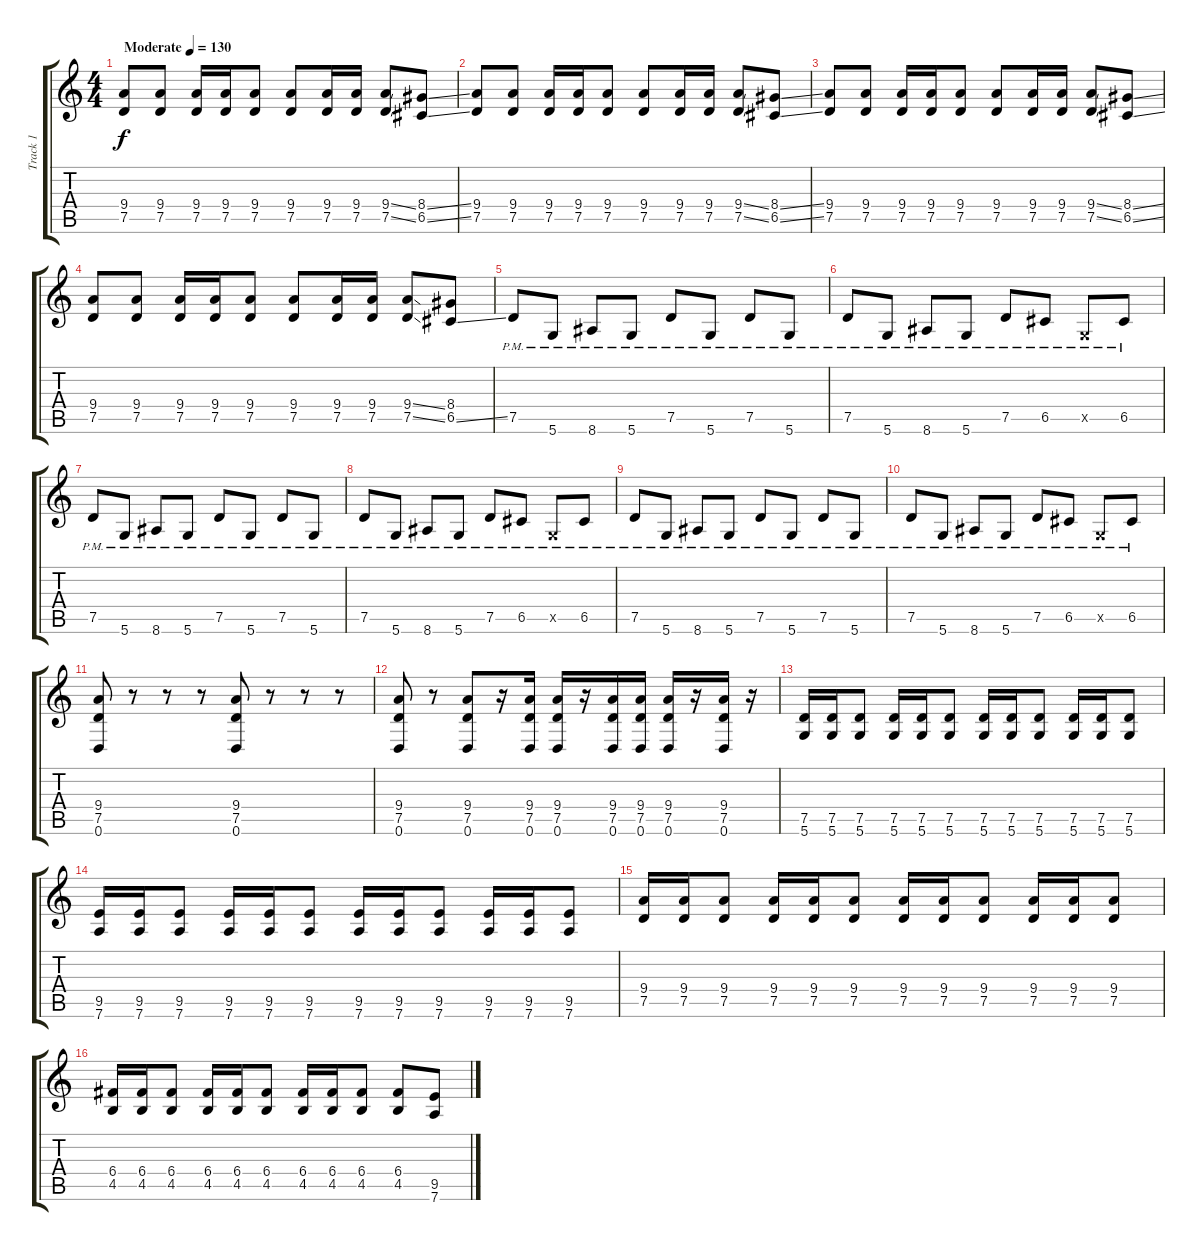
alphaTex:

\track ("Track 1" "Track 1") {instrument distortionguitar}
\staff {score tabs}
\tuning (D4 A3 F3 C3 G2 D2) {hide}
\ts (4 4)
\tempo (130 "Moderate")
\clef g2
\ks c
(9.4 7.5).8{dy f instrument distortionguitar} (9.4 7.5).8 (9.4 7.5).16 (9.4 7.5).16 (9.4 7.5).8 (9.4 7.5).8 (9.4 7.5).16 (9.4 7.5).16 (9.4{ss} 7.5{ss}).8 (8.4{ss} 6.5{ss}).8 |
(9.4 7.5).8 (9.4 7.5).8 (9.4 7.5).16 (9.4 7.5).16 (9.4 7.5).8 (9.4 7.5).8 (9.4 7.5).16 (9.4 7.5).16 (9.4{ss} 7.5{ss}).8 (8.4{ss} 6.5{ss}).8 |
(9.4 7.5).8 (9.4 7.5).8 (9.4 7.5).16 (9.4 7.5).16 (9.4 7.5).8 (9.4 7.5).8 (9.4 7.5).16 (9.4 7.5).16 (9.4{ss} 7.5{ss}).8 (8.4{ss} 6.5{ss}).8 |
(9.4 7.5).8 (9.4 7.5).8 (9.4 7.5).16 (9.4 7.5).16 (9.4 7.5).8 (9.4 7.5).8 (9.4 7.5).16 (9.4 7.5).16 (9.4{ss} 7.5{ss}).8 (8.4 6.5{ss}).8 |
7.5{pm}.8 5.6{pm}.8 8.6{pm}.8 5.6{pm}.8 7.5{pm}.8 5.6{pm}.8 7.5{pm}.8 5.6{pm}.8 |
7.5{pm}.8 5.6{pm}.8 8.6{pm}.8 5.6{pm}.8 7.5{pm}.8 6.5{pm}.8 0.5{pm x}.8 6.5{pm}.8 |
7.5{pm}.8 5.6{pm}.8 8.6{pm}.8 5.6{pm}.8 7.5{pm}.8 5.6{pm}.8 7.5{pm}.8 5.6{pm}.8 |
7.5{pm}.8 5.6{pm}.8 8.6{pm}.8 5.6{pm}.8 7.5{pm}.8 6.5{pm}.8 0.5{pm x}.8 6.5{pm}.8 |
7.5{pm}.8 5.6{pm}.8 8.6{pm}.8 5.6{pm}.8 7.5{pm}.8 5.6{pm}.8 7.5{pm}.8 5.6{pm}.8 |
7.5{pm}.8 5.6{pm}.8 8.6{pm}.8 5.6{pm}.8 7.5{pm}.8 6.5{pm}.8 0.5{pm x}.8 6.5{pm}.8 |
(9.4 7.5 0.6).8 r.8 r.8 r.8 (9.4 7.5 0.6).8 r.8 r.8 r.8 |
(9.4 7.5 0.6).8 r.8 (9.4 7.5 0.6).8 r.16 (9.4 7.5 0.6).16 (9.4 7.5 0.6).16 r.16 (9.4 7.5 0.6).16 (9.4 7.5 0.6).16 (9.4 7.5 0.6).16 r.16 (9.4 7.5 0.6).16 r.16 |
(7.5 5.6).16 (7.5 5.6).16 (7.5 5.6).8 (7.5 5.6).16 (7.5 5.6).16 (7.5 5.6).8 (7.5 5.6).16 (7.5 5.6).16 (7.5 5.6).8 (7.5 5.6).16 (7.5 5.6).16 (7.5 5.6).8 |
(9.5 7.6).16 (9.5 7.6).16 (9.5 7.6).8 (9.5 7.6).16 (9.5 7.6).16 (9.5 7.6).8 (9.5 7.6).16 (9.5 7.6).16 (9.5 7.6).8 (9.5 7.6).16 (9.5 7.6).16 (9.5 7.6).8 |
(9.4 7.5).16 (9.4 7.5).16 (9.4 7.5).8 (9.4 7.5).16 (9.4 7.5).16 (9.4 7.5).8 (9.4 7.5).16 (9.4 7.5).16 (9.4 7.5).8 (9.4 7.5).16 (9.4 7.5).16 (9.4 7.5).8 |
(6.4 4.5).16 (6.4 4.5).16 (6.4 4.5).8 (6.4 4.5).16 (6.4 4.5).16 (6.4 4.5).8 (6.4 4.5).16 (6.4 4.5).16 (6.4 4.5).8 (6.4 4.5).8 (9.5 7.6).8
